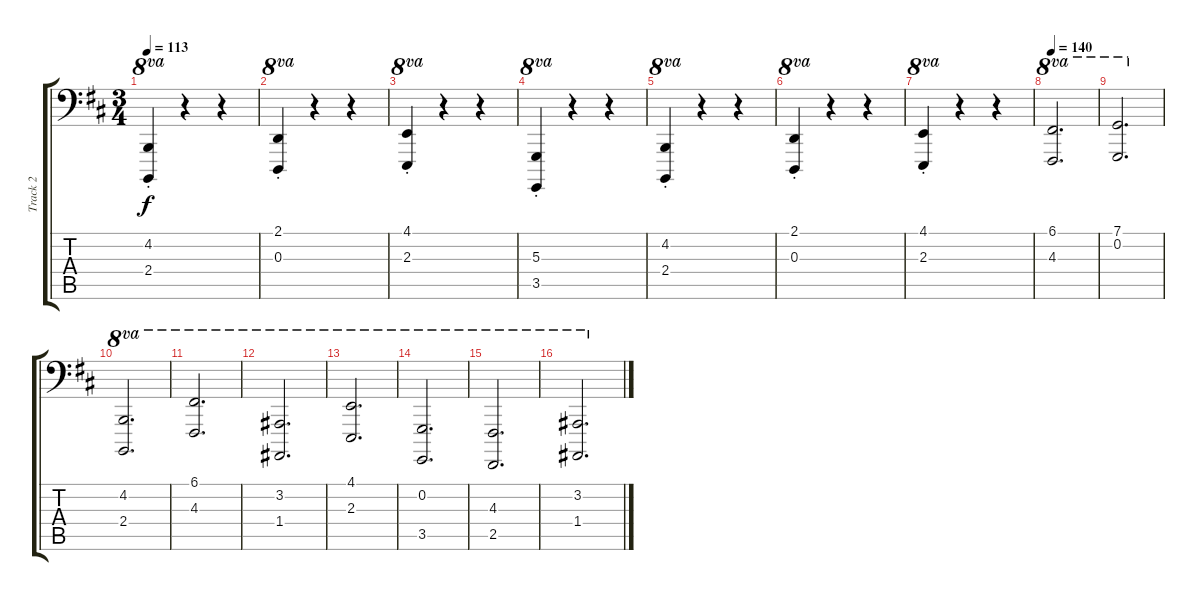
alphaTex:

\track ("Track 2" "Track 2") {instrument acousticgrandpiano}
\staff {score tabs}
\tuning (C3 G2 D2 A1 E1 B0) {hide}
\ts (3 4)
\tempo 113
\clef f4
\ks d
(4.2{st} 2.4{st}).4{ot 8va dy f} r.4 r.4 |
(2.1 0.3{st}).4{ot 8va} r.4 r.4 |
(4.1{st} 2.3{st}).4{ot 8va} r.4 r.4 |
(5.3{st} 3.5{st}).4{ot 8va} r.4 r.4 |
(4.2{st} 2.4{st}).4{ot 8va} r.4 r.4 |
(2.1 0.3{st}).4{ot 8va} r.4 r.4 |
(4.1{st} 2.3{st}).4{ot 8va} r.4 r.4 |
\tempo 140
(6.1 4.3).2{d ot 8va} |
(7.1 0.2).2{d ot 8va} |
(4.2 2.4).2{d ot 8va} |
(6.1 4.3).2{d ot 8va} |
(3.2 1.4).2{d ot 8va} |
(4.1 2.3).2{d ot 8va} |
(0.2 3.5).2{d ot 8va} |
(4.3 2.5).2{d ot 8va} |
(3.2 1.4).2{d ot 8va}
